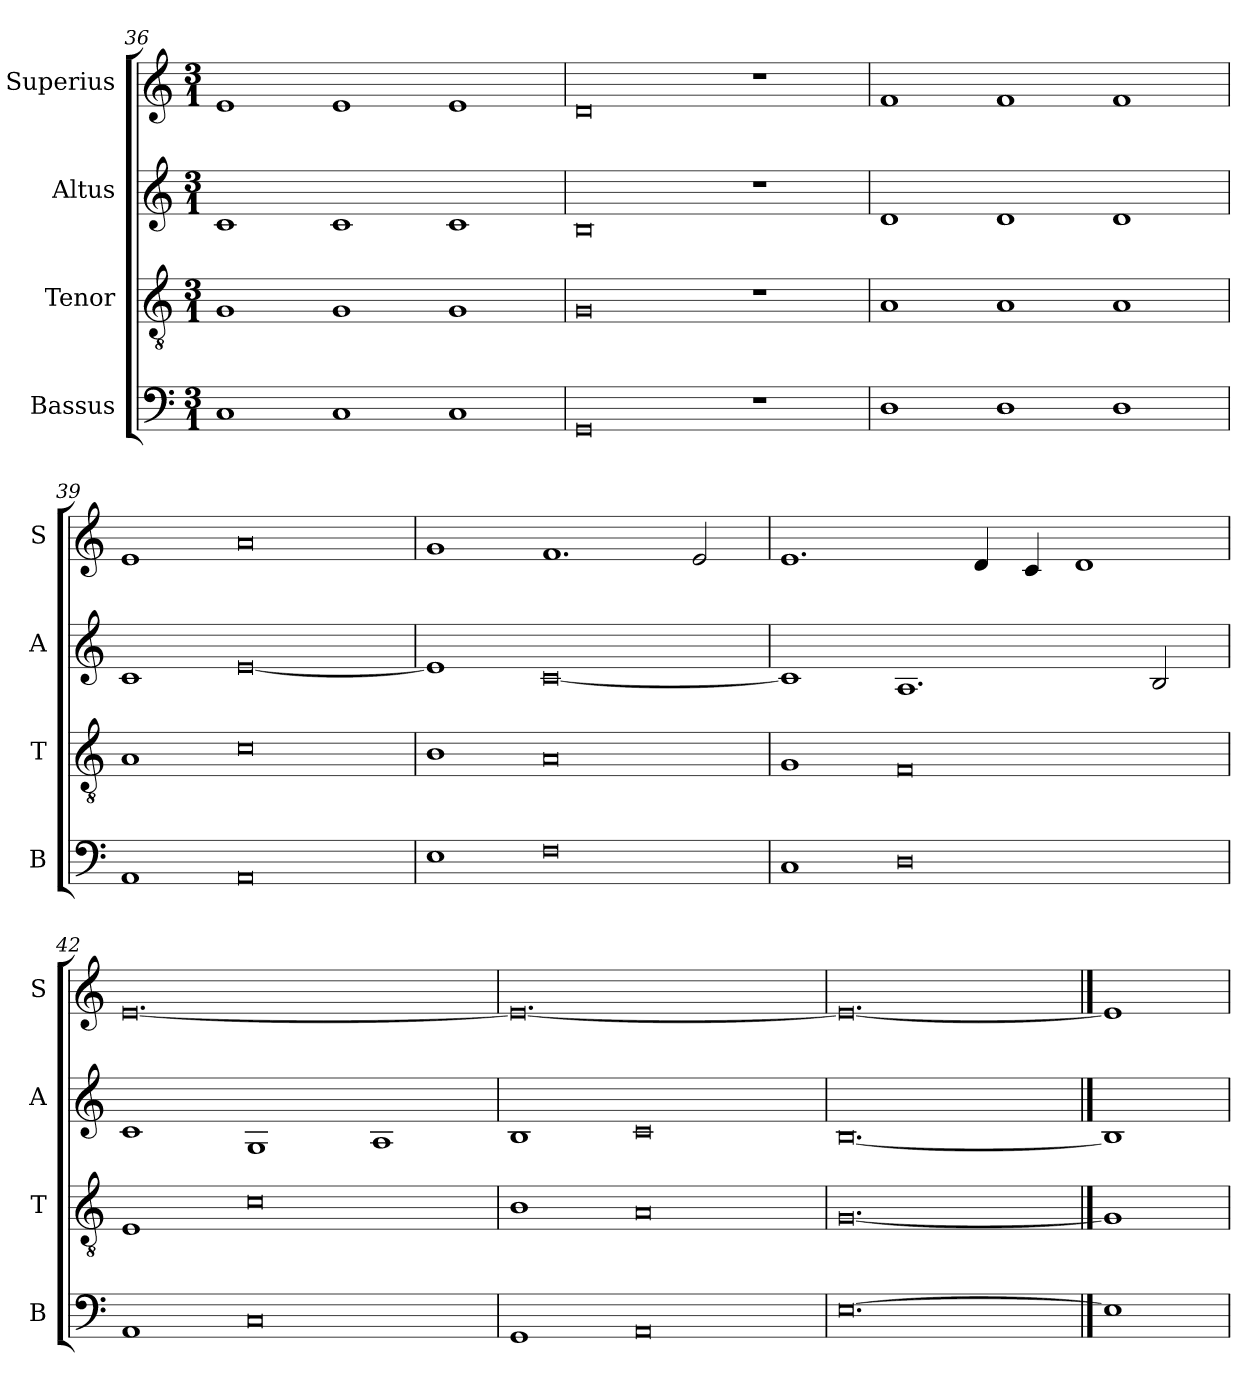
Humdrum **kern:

**kern	**kern	**kern	**kern
*part4	*part3	*part2	*part1
*staff4	*staff3	*staff2	*staff1
*I"Bassus	*I"Tenor	*I"Altus	*I"Superius
*I'B	*I'T	*I'A	*I'S
*clefF4	*clefGv2	*clefG2	*clefG2
*k[]	*k[]	*k[]	*k[]
*C:	*C:	*C:	*C:
*M3/1	*M3/1	*M3/1	*M3/1
=36	=36	=36	=36
1C	1G	1c	1e
1C	1G	1c	1e
1C	1G	1c	1e
=37	=37	=37	=37
0GG	0G	0B	0d
1r	1r	1r	1r
=38	=38	=38	=38
1D	1A	1d	1f
1D	1A	1d	1f
1D	1A	1d	1f
=39	=39	=39	=39
1AA	1A	1c	1e
0AA	0c	[0e	0a
=40	=40	=40	=40
1E	1B	1e]	1g
0F	0A	[0c	1.f
.	.	.	2e
=41	=41	=41	=41
1C	1G	1c]	1.e
0D	0F	1.A	.
.	.	.	4d
.	.	.	4c
.	.	.	1d
.	.	2B	.
=42	=42	=42	=42
1AA	1E	1c	[0.e
0C	0c	1G	.
.	.	1A	.
=43	=43	=43	=43
1GG	1B	1B	0.e_
0AA	0A	0c	.
=44	=44	=44	=44
[0.E	[0.G	[0.B	0.e_
==45	==45	==45	==45
1E]	1G]	1B]	1e]
=	=	=	=
*-	*-	*-	*-
